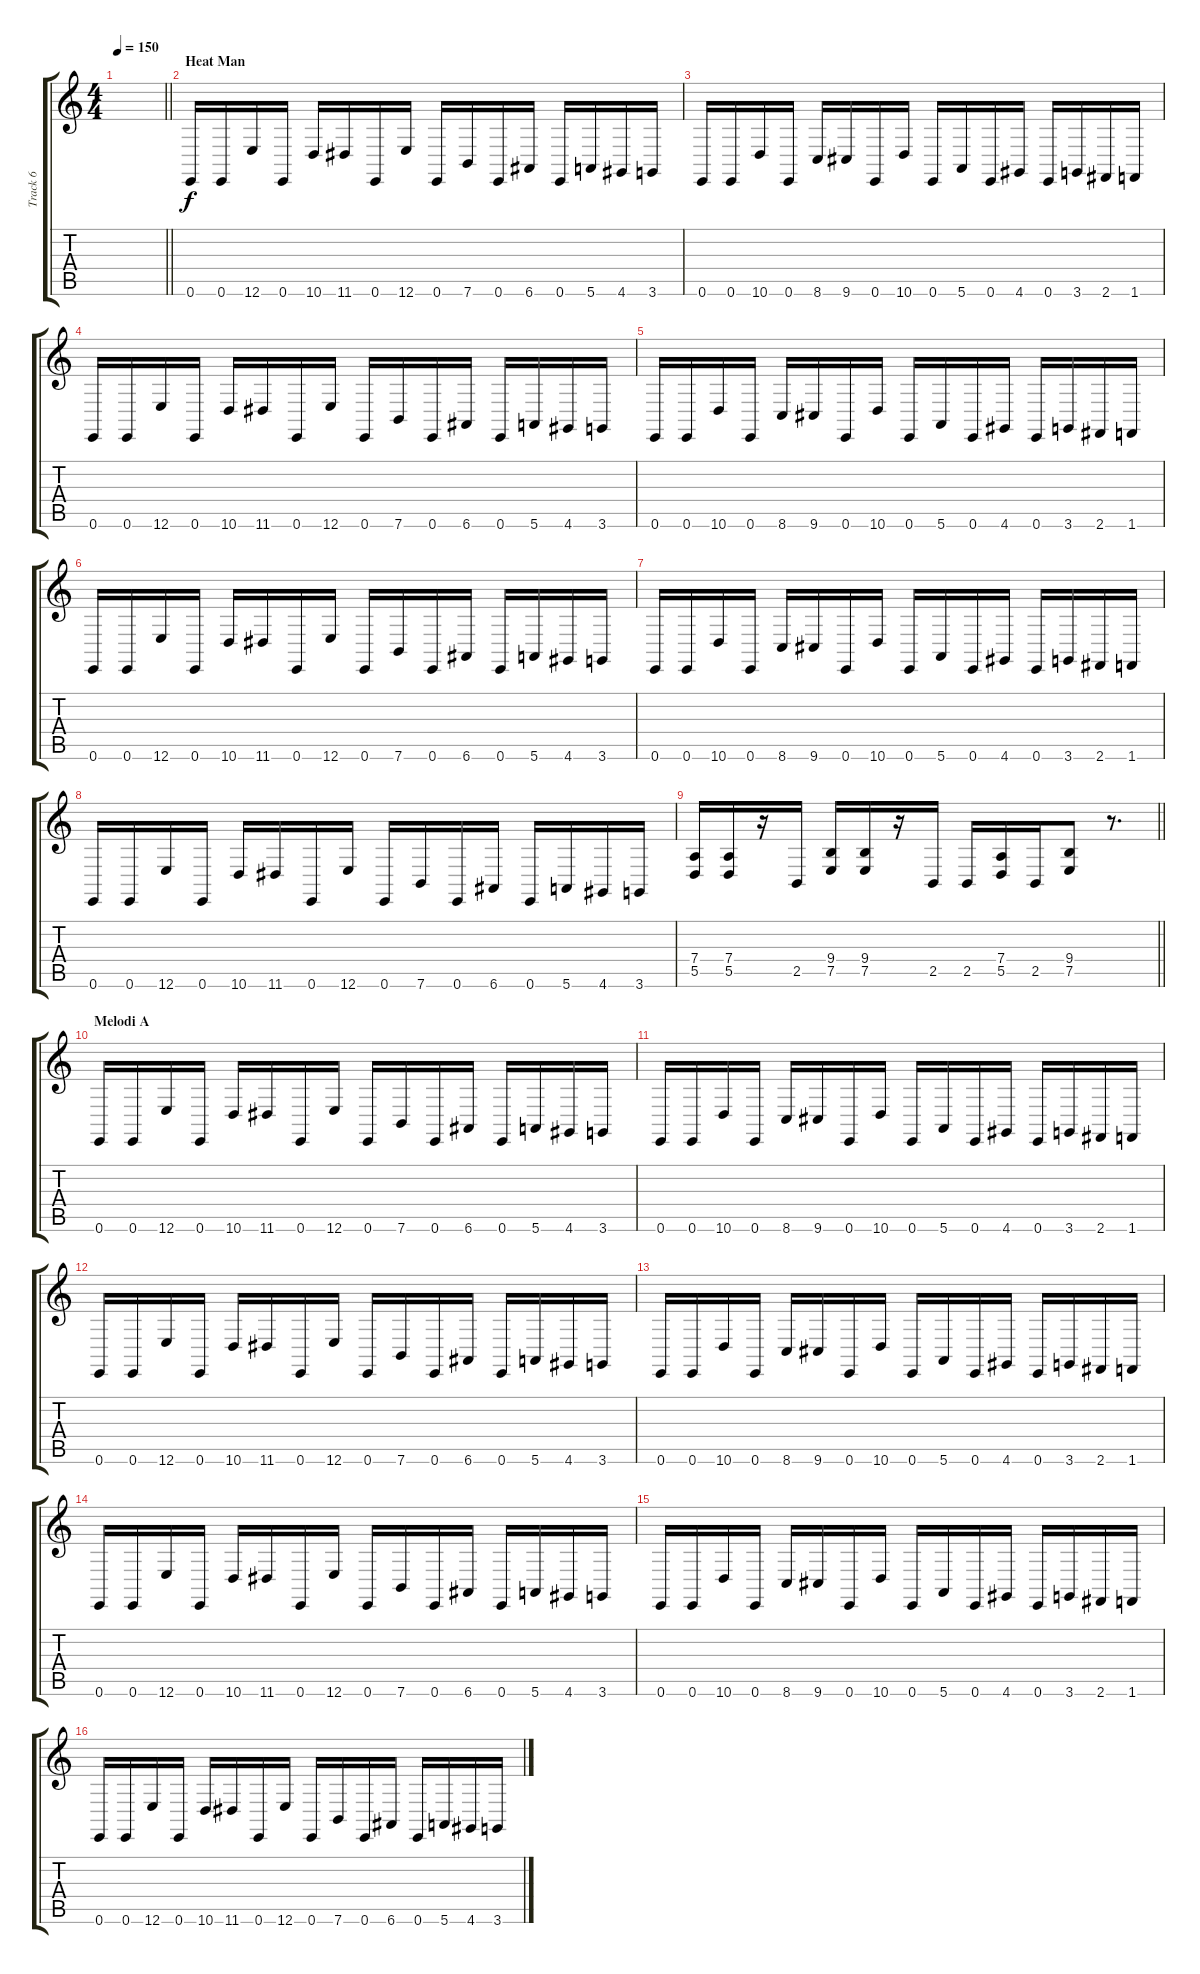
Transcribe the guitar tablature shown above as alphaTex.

\track ("Track 6" "Track 6") {instrument lead8bassandlead}
\staff {score tabs}
\tuning (E4 B3 G3 D3 A2 E2) {hide}
\ts (4 4)
\tempo 150
\clef g2
\barLineRight lightlight
\ks c
|
\section ("" "Heat Man")
0.6.16 0.6.16 12.6.16 0.6.16 10.6.16 11.6.16 0.6.16 12.6.16 0.6.16 7.6.16 0.6.16 6.6.16 0.6.16 5.6.16 4.6.16 3.6.16 |
0.6.16 0.6.16 10.6.16 0.6.16 8.6.16 9.6.16 0.6.16 10.6.16 0.6.16 5.6.16 0.6.16 4.6.16 0.6.16 3.6.16 2.6.16 1.6.16 |
0.6.16 0.6.16 12.6.16 0.6.16 10.6.16 11.6.16 0.6.16 12.6.16 0.6.16 7.6.16 0.6.16 6.6.16 0.6.16 5.6.16 4.6.16 3.6.16 |
0.6.16 0.6.16 10.6.16 0.6.16 8.6.16 9.6.16 0.6.16 10.6.16 0.6.16 5.6.16 0.6.16 4.6.16 0.6.16 3.6.16 2.6.16 1.6.16 |
0.6.16 0.6.16 12.6.16 0.6.16 10.6.16 11.6.16 0.6.16 12.6.16 0.6.16 7.6.16 0.6.16 6.6.16 0.6.16 5.6.16 4.6.16 3.6.16 |
0.6.16 0.6.16 10.6.16 0.6.16 8.6.16 9.6.16 0.6.16 10.6.16 0.6.16 5.6.16 0.6.16 4.6.16 0.6.16 3.6.16 2.6.16 1.6.16 |
0.6.16 0.6.16 12.6.16 0.6.16 10.6.16 11.6.16 0.6.16 12.6.16 0.6.16 7.6.16 0.6.16 6.6.16 0.6.16 5.6.16 4.6.16 3.6.16 |
\barLineRight lightlight
(7.4 5.5).16 (7.4 5.5).16 r.16 2.5.16 (9.4 7.5).16 (9.4 7.5).16 r.16 2.5.16 2.5.16 (7.4 5.5).16 2.5.16 (9.4 7.5).8 r.8{d} |
\section ("" "Melodi A")
0.6.16 0.6.16 12.6.16 0.6.16 10.6.16 11.6.16 0.6.16 12.6.16 0.6.16 7.6.16 0.6.16 6.6.16 0.6.16 5.6.16 4.6.16 3.6.16 |
0.6.16 0.6.16 10.6.16 0.6.16 8.6.16 9.6.16 0.6.16 10.6.16 0.6.16 5.6.16 0.6.16 4.6.16 0.6.16 3.6.16 2.6.16 1.6.16 |
0.6.16 0.6.16 12.6.16 0.6.16 10.6.16 11.6.16 0.6.16 12.6.16 0.6.16 7.6.16 0.6.16 6.6.16 0.6.16 5.6.16 4.6.16 3.6.16 |
0.6.16 0.6.16 10.6.16 0.6.16 8.6.16 9.6.16 0.6.16 10.6.16 0.6.16 5.6.16 0.6.16 4.6.16 0.6.16 3.6.16 2.6.16 1.6.16 |
0.6.16 0.6.16 12.6.16 0.6.16 10.6.16 11.6.16 0.6.16 12.6.16 0.6.16 7.6.16 0.6.16 6.6.16 0.6.16 5.6.16 4.6.16 3.6.16 |
0.6.16 0.6.16 10.6.16 0.6.16 8.6.16 9.6.16 0.6.16 10.6.16 0.6.16 5.6.16 0.6.16 4.6.16 0.6.16 3.6.16 2.6.16 1.6.16 |
0.6.16 0.6.16 12.6.16 0.6.16 10.6.16 11.6.16 0.6.16 12.6.16 0.6.16 7.6.16 0.6.16 6.6.16 0.6.16 5.6.16 4.6.16 3.6.16
